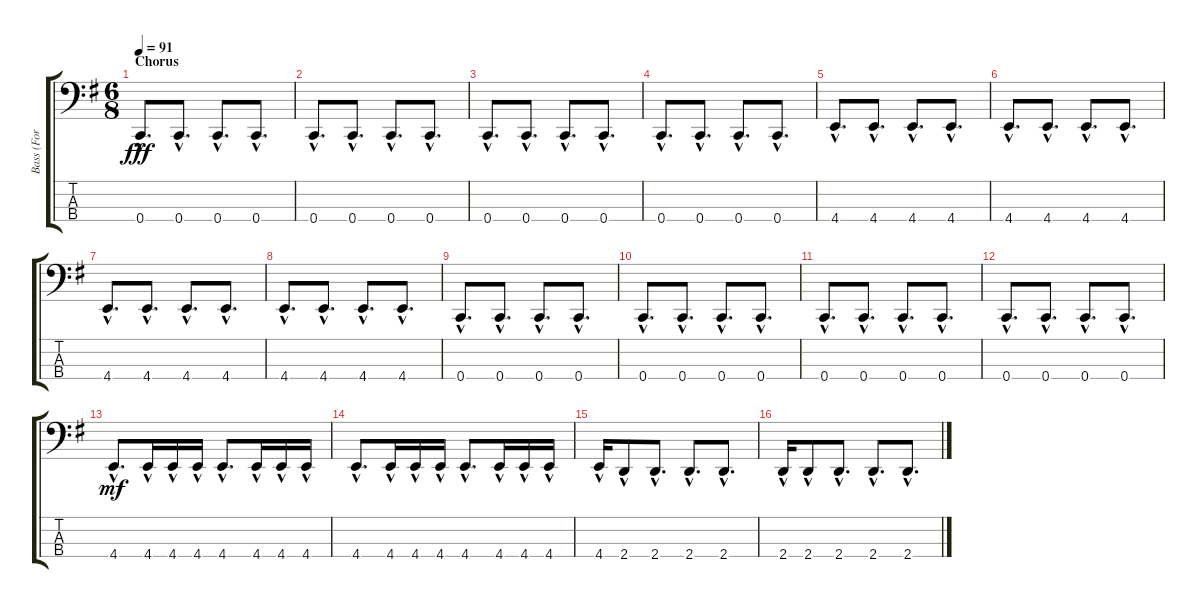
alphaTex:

\track ("Bass (For Volume)" "Bass (For ") {instrument electricbassfinger}
\staff {score tabs}
\tuning (F2 C2 G1 C1) {hide}
\ts (6 8)
\section ("" "Chorus")
\tempo 91
\clef f4
\ks eminor
0.4{hac}.8{d dy fff} 0.4{hac}.8{d} 0.4{hac}.8{d} 0.4{hac}.8{d} |
0.4{hac}.8{d} 0.4{hac}.8{d} 0.4{hac}.8{d} 0.4{hac}.8{d} |
0.4{hac}.8{d} 0.4{hac}.8{d} 0.4{hac}.8{d} 0.4{hac}.8{d} |
0.4{hac}.8{d} 0.4{hac}.8{d} 0.4{hac}.8{d} 0.4{hac}.8{d} |
4.4{hac}.8{d} 4.4{hac}.8{d} 4.4{hac}.8{d} 4.4{hac}.8{d} |
4.4{hac}.8{d} 4.4{hac}.8{d} 4.4{hac}.8{d} 4.4{hac}.8{d} |
4.4{hac}.8{d} 4.4{hac}.8{d} 4.4{hac}.8{d} 4.4{hac}.8{d} |
4.4{hac}.8{d} 4.4{hac}.8{d} 4.4{hac}.8{d} 4.4{hac}.8{d} |
0.4{hac}.8{d} 0.4{hac}.8{d} 0.4{hac}.8{d} 0.4{hac}.8{d} |
0.4{hac}.8{d} 0.4{hac}.8{d} 0.4{hac}.8{d} 0.4{hac}.8{d} |
0.4{hac}.8{d} 0.4{hac}.8{d} 0.4{hac}.8{d} 0.4{hac}.8{d} |
0.4{hac}.8{d} 0.4{hac}.8{d} 0.4{hac}.8{d} 0.4{hac}.8{d} |
4.4{hac}.8{d dy mf} 4.4{hac}.16 4.4{hac}.16 4.4{hac}.16 4.4{hac}.8{d} 4.4{hac}.16 4.4{hac}.16 4.4{hac}.16 |
4.4{hac}.8{d} 4.4{hac}.16 4.4{hac}.16 4.4{hac}.16 4.4{hac}.8{d} 4.4{hac}.16 4.4{hac}.16 4.4{hac}.16 |
4.4{hac}.16 2.4{hac}.8 2.4{hac}.8{d} 2.4{hac}.8{d} 2.4{hac}.8{d} |
2.4{hac}.16 2.4{hac}.8 2.4{hac}.8{d} 2.4{hac}.8{d} 2.4{hac}.8{d}
